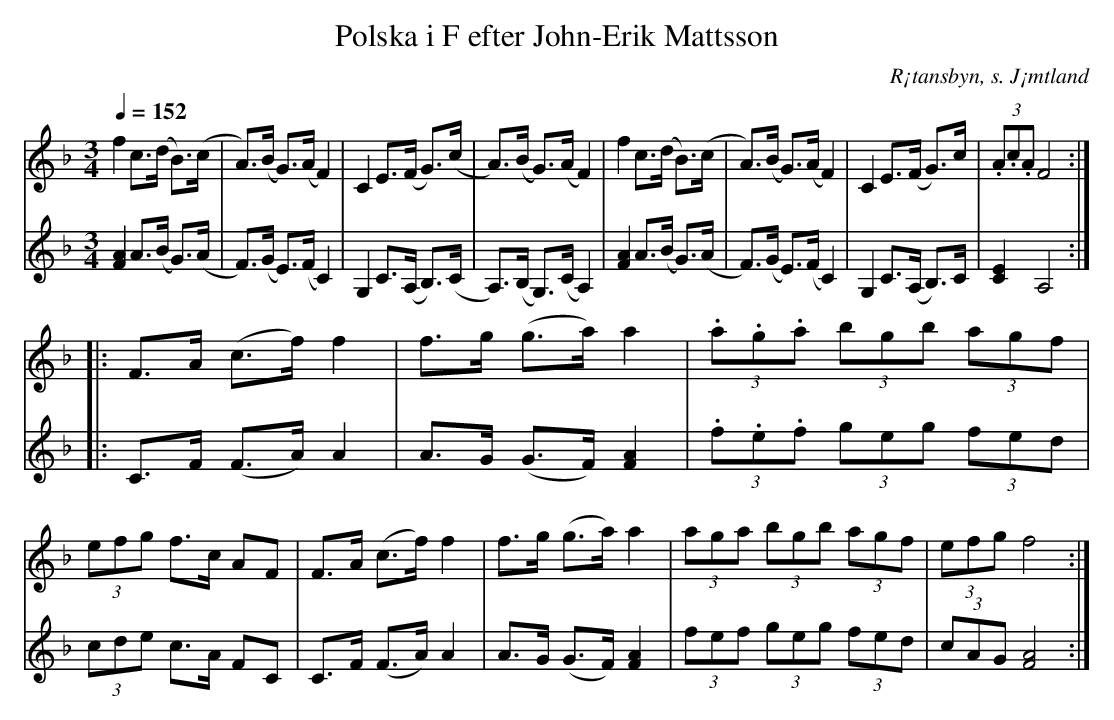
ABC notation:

X:1
T:Polska i F efter John-Erik Mattsson
O:R¡tansbyn, s. J¡mtland
M:3/4
L:1/8
Q:1/4=152
K:F
V:1
f2 c>(d B>)(c|A>)(B G>)(A F2)|C2 E>(F G>)(c|A>)(B G>)(A F2)|
f2 c>(d B>)(c|A>)(B G>)(A F2)|C2 E>(F G>)c|(3.A.c.A F4::!
F>A (c>f) f2|f>g (g>a) a2|(3.a.g.a (3bgb (3agf|(3efg f>c AF|
F>A (c>f) f2|f>g (g>a) a2|(3aga (3bgb (3agf|(3efg f4:|]
V:2
[F2A2]A>(B G>)(A|F>)(G E>)(F C2)|G,2 C>(A, B,>)(C|A,>)(B, G,>)(C A,2)|
[F2A2]A>(B G>)(A|F>)(G E>)(F C2)|G,2 C>(A, B,>)C|[C2E2]A,4::!
C>F (F>A) A2|A>G (G>F) [F2A2]|(3.f.e.f (3geg (3fed|(3cde c>A FC|
C>F (F>A) A2|A>G (G>F) [F2A2]|(3fef (3geg (3fed|(3cAG[F4A4]:|]
